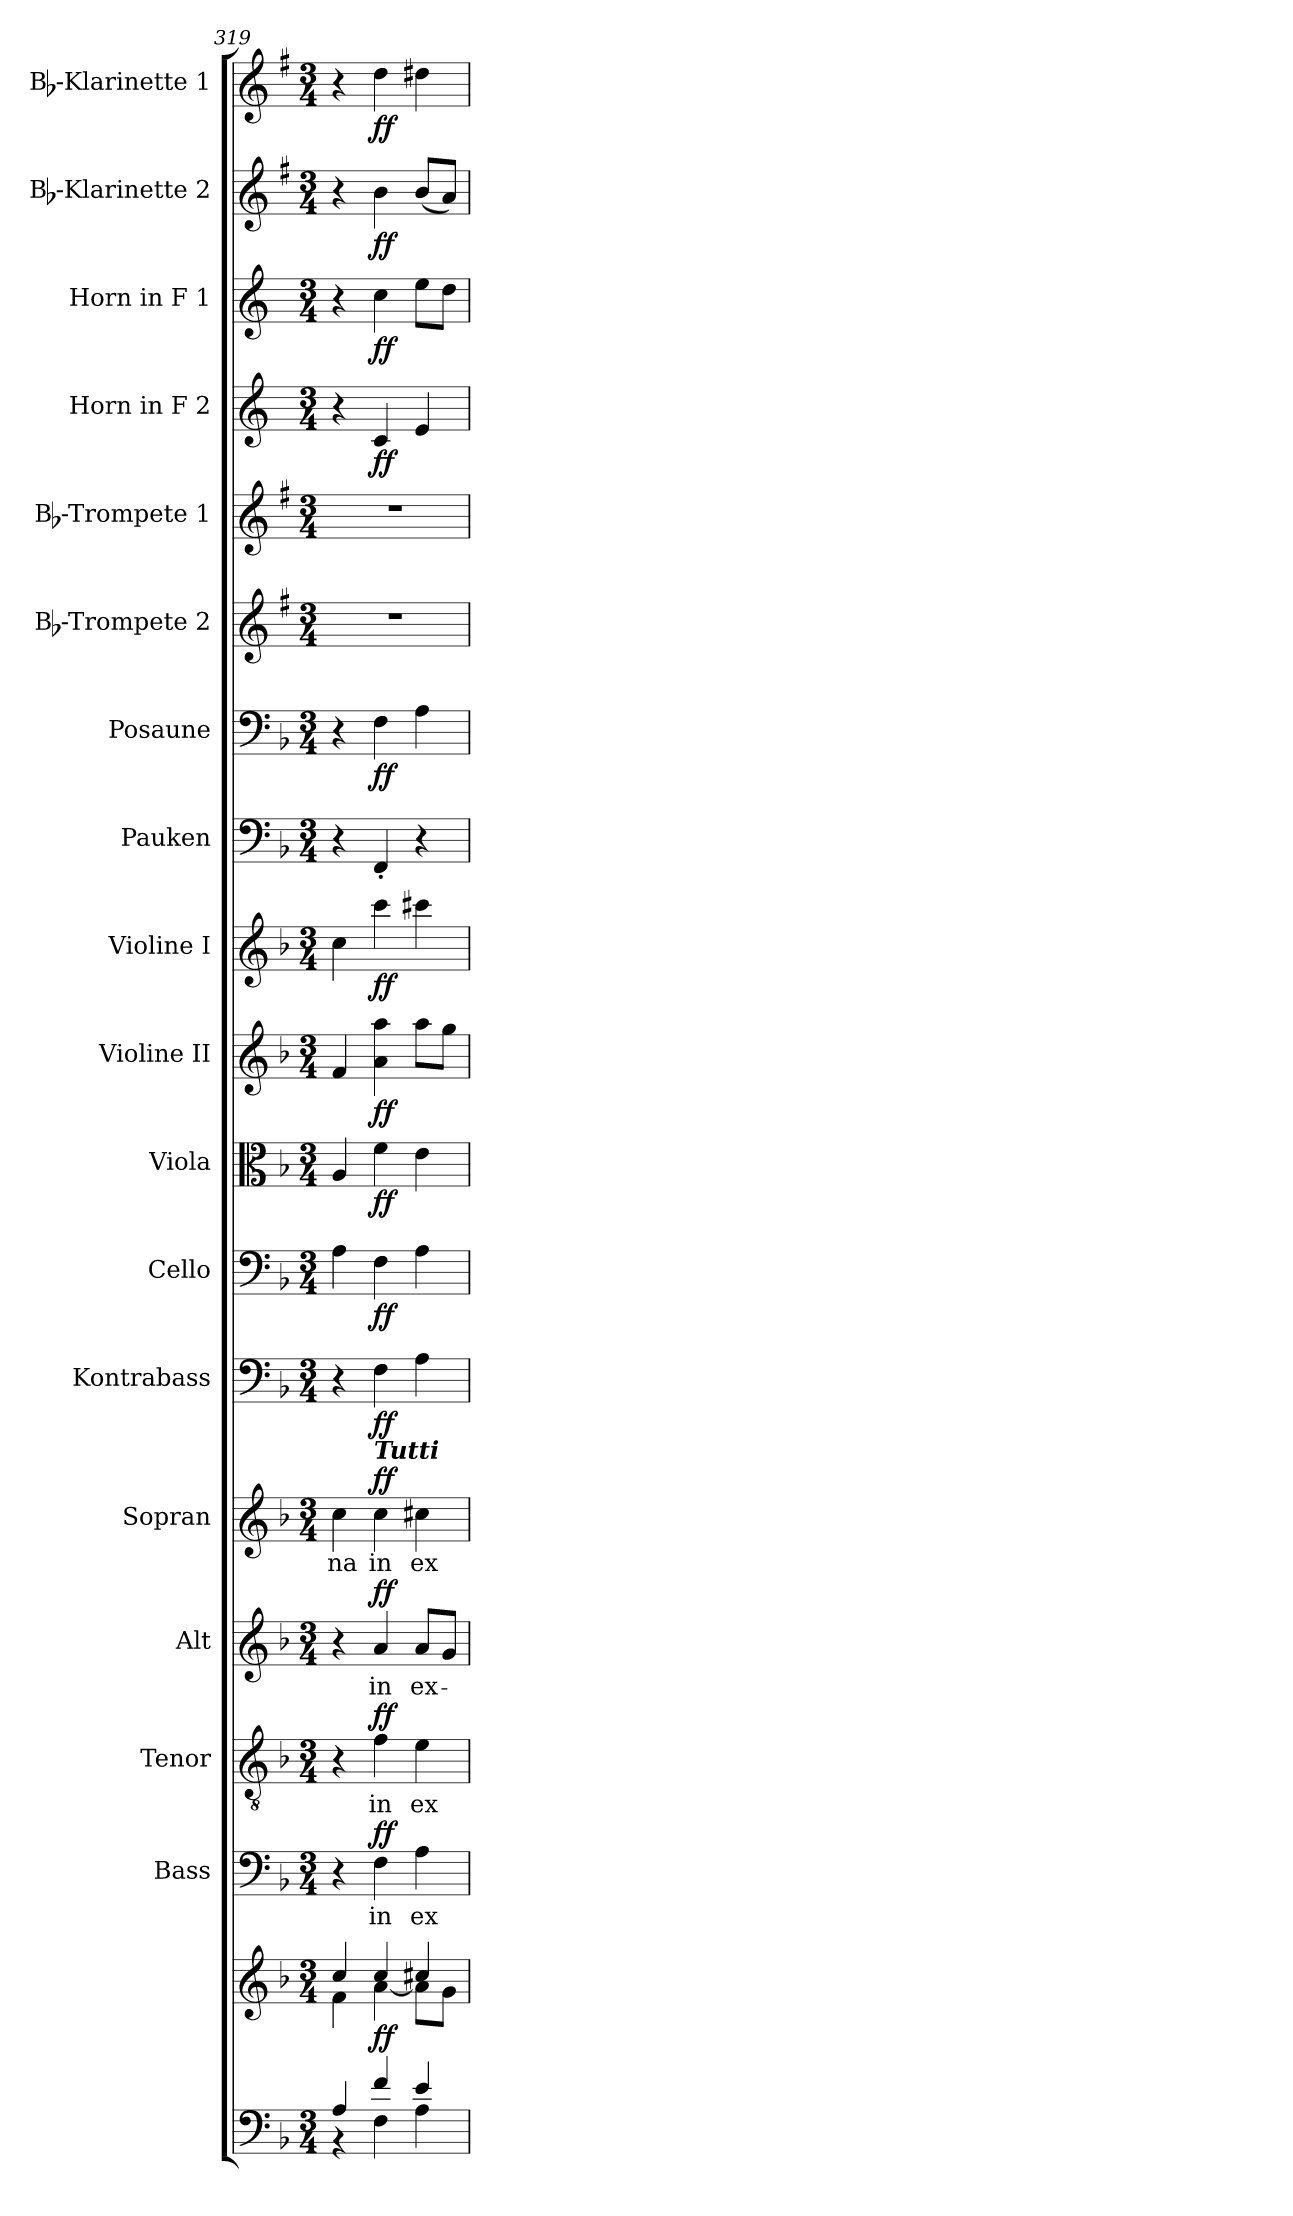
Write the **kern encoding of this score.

**kern	**kern	**dynam	**kern	**text	**dynam	**kern	**text	**dynam	**kern	**text	**dynam	**kern	**text	**dynam	**kern	**dynam	**kern	**dynam	**kern	**dynam	**kern	**dynam	**kern	**dynam	**kern	**kern	**dynam	**kern	**kern	**kern	**dynam	**kern	**dynam	**kern	**dynam	**kern	**dynam
*part18	*part18	*part18	*part17	*part17	*part17	*part16	*part16	*part16	*part15	*part15	*part15	*part14	*part14	*part14	*part13	*part13	*part12	*part12	*part11	*part11	*part10	*part10	*part9	*part9	*part8	*part7	*part7	*part6	*part5	*part4	*part4	*part3	*part3	*part2	*part2	*part1	*part1
*staff19	*staff18	*staff18/19	*staff17	*staff17	*staff17	*staff16	*staff16	*staff16	*staff15	*staff15	*staff15	*staff14	*staff14	*staff14	*staff13	*staff13	*staff12	*staff12	*staff11	*staff11	*staff10	*staff10	*staff9	*staff9	*staff8	*staff7	*staff7	*staff6	*staff5	*staff4	*staff4	*staff3	*staff3	*staff2	*staff2	*staff1	*staff1
*	*	*	*I"Bass	*	*	*I"Tenor	*	*	*I"Alt	*	*	*I"Sopran	*	*	*I"Kontrabass	*	*I"Cello	*	*I"Viola	*	*I"Violine II	*	*I"Violine I	*	*I"Pauken	*I"Posaune	*	*I"Bb-Trompete 2	*I"Bb-Trompete 1	*I"Horn in F 2	*	*I"Horn in F 1	*	*I"Bb-Klarinette 2	*	*I"Bb-Klarinette 1	*
*	*	*	*I'B.	*	*	*I'T.	*	*	*I'A.	*	*	*I'S.	*	*	*I'Kb.	*	*	*	*I'Vla.	*	*I'Vl. II	*	*I'Vl. I	*	*I'Pk.	*I'Pos.	*	*I'Bb Trp. 2	*I'Bb Trp. 1	*	*	*	*	*I'Bb Kl. 2	*	*I'Bb Kl. 1	*
*clefF4	*clefG2	*	*clefF4	*	*	*clefGv2	*	*	*clefG2	*	*	*clefG2	*	*	*clefF4	*	*clefF4	*	*clefC3	*	*clefG2	*	*clefG2	*	*clefF4	*clefF4	*	*clefG2	*clefG2	*clefG2	*	*clefG2	*	*clefG2	*	*clefG2	*
*	*	*	*	*	*	*	*	*	*	*	*	*	*	*	*ITrd7c12	*	*	*	*	*	*	*	*	*	*	*	*	*ITrd1c2	*ITrd1c2	*ITrd4c7	*	*ITrd4c7	*	*ITrd1c2	*	*ITrd1c2	*
*k[b-]	*k[b-]	*	*k[b-]	*	*	*k[b-]	*	*	*k[b-]	*	*	*k[b-]	*	*	*k[b-]	*	*k[b-]	*	*k[b-]	*	*k[b-]	*	*k[b-]	*	*k[b-]	*k[b-]	*	*k[b-]	*k[b-]	*k[b-]	*	*k[b-]	*	*k[b-]	*	*k[b-]	*
*F:	*F:	*	*F:	*	*	*F:	*	*	*F:	*	*	*F:	*	*	*F:	*	*F:	*	*F:	*	*F:	*	*F:	*	*F:	*F:	*	*F:	*F:	*F:	*	*F:	*	*F:	*	*F:	*
*M3/4	*M3/4	*	*M3/4	*	*	*M3/4	*	*	*M3/4	*	*	*M3/4	*	*	*M3/4	*	*M3/4	*	*M3/4	*	*M3/4	*	*M3/4	*	*M3/4	*M3/4	*	*M3/4	*M3/4	*M3/4	*	*M3/4	*	*M3/4	*	*M3/4	*
=319	=319	=319	=319	=319	=319	=319	=319	=319	=319	=319	=319	=319	=319	=319	=319	=319	=319	=319	=319	=319	=319	=319	=319	=319	=319	=319	=319	=319	=319	=319	=319	=319	=319	=319	=319	=319	=319
*^	*^	*	*	*	*	*	*	*	*	*	*	*	*	*	*	*	*	*	*	*	*	*	*	*	*	*	*	*	*	*	*	*	*	*	*	*	*
!	!	!	!	!	!	!	!	!	!	!	!	!	!	!	!LO:LY:b	!	!	!	!	!	!	!	!	!	!	!	!	!	!	!	!	!	!	!	!	!	!	!	!
4A/	4rBB	4cc/	4f\	.	4r	.	.	4r	.	.	4r	.	.	4cc\	-na	.	4r	.	4A\	.	4A/	.	4f/	.	4cc\	.	4r	4r	.	2.r	2.r	4r	.	4r	.	4r	.	4r	.
!	!	!	!	!	!	!	!	!	!	!	!	!	!	!LO:TX:a:Bi:t=Tutti	!	!	!	!	!	!	!	!	!	!	!	!	!	!	!	!	!	!	!	!	!	!	!	!	!
!	!	!	!	!LO:DY:b	!	!LO:LY:b	!LO:DY:a	!	!LO:LY:b	!LO:DY:a	!	!LO:LY:b	!LO:DY:a	!	!LO:LY:b	!LO:DY:a	!	!LO:DY:b	!	!LO:DY:b	!	!LO:DY:b	!	!LO:DY:b	!	!LO:DY:b	!	!	!LO:DY:b	!	!	!	!LO:DY:b	!	!LO:DY:b	!	!LO:DY:b	!	!LO:DY:b
4f/	4F\	4cc/	[<4a\	ff	4F\	in	ff	4f\	in	ff	4a/	in	ff	4cc\	in	ff	4FF\	ff	4F\	ff	4f\	ff	4a\ 4aa\	ff	4ccc\	ff	4FF'</	4F\	ff	.	.	4F/	ff	4f\	ff	4a\	ff	4cc\	ff
!	!	!	!	!	!	!LO:LY:b	!	!	!LO:LY:b	!	!	!LO:LY:b	!	!	!LO:LY:b	!	!	!	!	!	!	!	!	!	!	!	!	!	!	!	!	!	!	!	!	!	!	!	!
4e/	4A\	4cc#X/	8a\L]	.	4A\	ex-	.	4e\	ex-	.	8a/L	ex-	.	4cc#X\	ex-	.	4AA\	.	4A\	.	4e\	.	8aa\L	.	4ccc#X\	.	4r	4A\	.	.	.	4A/	.	8a\L	.	(<8a/L	.	4cc#X\	.
.	.	.	8g\J	.	.	.	.	.	.	.	8g/J	.	.	.	.	.	.	.	.	.	.	.	8gg\J	.	.	.	.	.	.	.	.	.	.	8g\J	.	8g/J)	.	.	.
*v	*v	*	*	*	*	*	*	*	*	*	*	*	*	*	*	*	*	*	*	*	*	*	*	*	*	*	*	*	*	*	*	*	*	*	*	*	*	*	*
*	*v	*v	*	*	*	*	*	*	*	*	*	*	*	*	*	*	*	*	*	*	*	*	*	*	*	*	*	*	*	*	*	*	*	*	*	*	*	*
=	=	=	=	=	=	=	=	=	=	=	=	=	=	=	=	=	=	=	=	=	=	=	=	=	=	=	=	=	=	=	=	=	=	=	=	=	=
*-	*-	*-	*-	*-	*-	*-	*-	*-	*-	*-	*-	*-	*-	*-	*-	*-	*-	*-	*-	*-	*-	*-	*-	*-	*-	*-	*-	*-	*-	*-	*-	*-	*-	*-	*-	*-	*-
